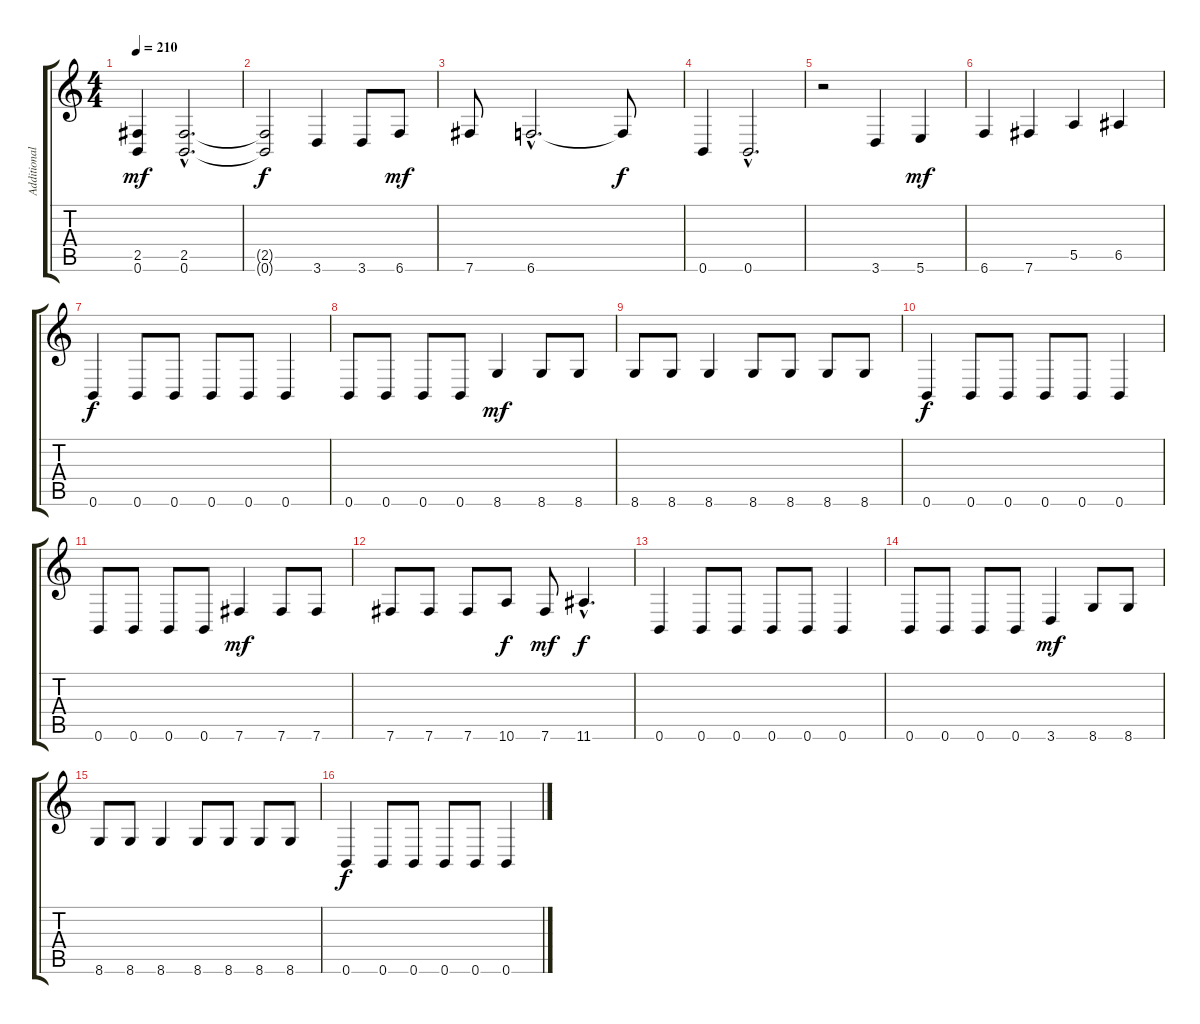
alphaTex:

\track ("Additional solo rythm guitar" "Additional") {instrument overdrivenguitar}
\staff {score tabs}
\tuning (B3 Gb3 D3 A2 E2 B1) {hide}
\ts (4 4)
\tempo 210
\clef g2
\ks c
(2.5 0.6).4{dy mf} (2.5{hac} 0.6{hac}).2{d} |
(2.5{t} 0.6{t}).2{dy f} 3.6.4 3.6.8 6.6.8{dy mf} |
7.6.8 6.6{hac}.2{d} 6.6{t}.8{dy f} |
0.6.4 0.6{hac}.2{d} |
r.2 3.6.4 5.6.4{dy mf} |
6.6.4 7.6.4 5.5.4 6.5.4 |
0.6.4{dy f} 0.6.8 0.6.8 0.6.8 0.6.8 0.6.4 |
0.6.8 0.6.8 0.6.8 0.6.8 8.6.4{dy mf} 8.6.8 8.6.8 |
8.6.8 8.6.8 8.6.4 8.6.8 8.6.8 8.6.8 8.6.8 |
0.6.4{dy f} 0.6.8 0.6.8 0.6.8 0.6.8 0.6.4 |
0.6.8 0.6.8 0.6.8 0.6.8 7.6.4{dy mf} 7.6.8 7.6.8 |
7.6.8 7.6.8 7.6.8 10.6.8{dy f} 7.6.8{dy mf} 11.6{hac}.4{d dy f} |
0.6.4 0.6.8 0.6.8 0.6.8 0.6.8 0.6.4 |
0.6.8 0.6.8 0.6.8 0.6.8 3.6.4{dy mf} 8.6.8 8.6.8 |
8.6.8 8.6.8 8.6.4 8.6.8 8.6.8 8.6.8 8.6.8 |
0.6.4{dy f} 0.6.8 0.6.8 0.6.8 0.6.8 0.6.4
